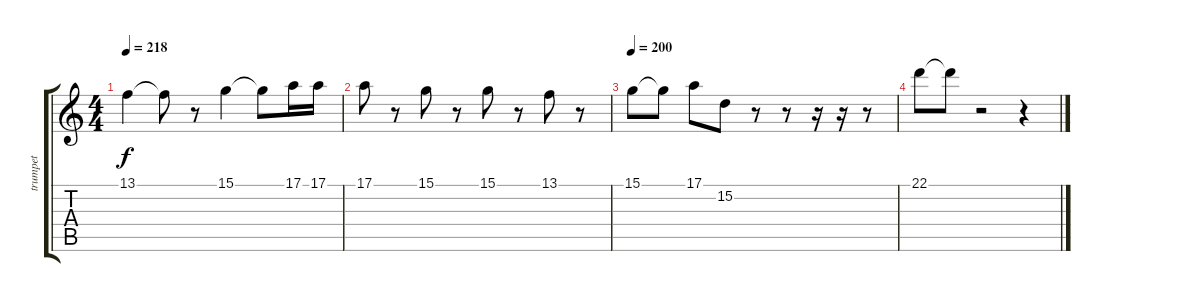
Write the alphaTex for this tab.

\track ("trumpet " "trumpet ") {instrument trumpet}
\staff {score tabs}
\tuning (E4 B3 G3 D3 A2 E2) {hide}
\ts (4 4)
\tempo 218
\clef g2
\ks c
13.1.4{dy f} 13.1{t}.8 r.8 15.1.4 15.1{t}.8 17.1.16{balance 12} 17.1.16 |
17.1.8 r.8 15.1.8 r.8 15.1.8 r.8 13.1.8 r.8 |
\tempo 200
15.1.8 15.1{t}.8 17.1.8 15.2.8 r.8 r.8 r.16 r.16 r.8 |
22.1.8 22.1{t}.8 r.2 r.4
